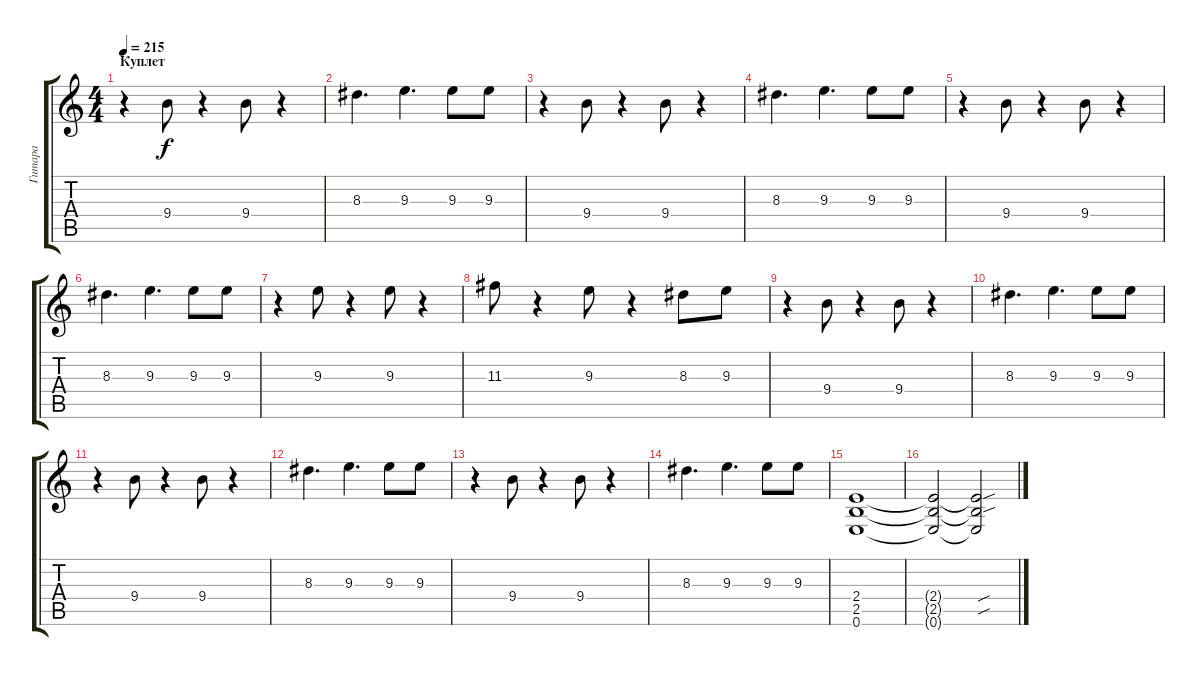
\track ("Гитара" "Гитара") {instrument acousticguitarsteel}
\staff {score tabs}
\tuning (E4 B3 G3 D3 A2 E2) {hide}
\ts (4 4)
\section ("" "Куплет")
\tempo 215
\clef g2
\ks c
r.4{dy f} 9.4.8 r.4 9.4.8 r.4 |
8.3.4{d} 9.3.4{d} 9.3.8 9.3.8 |
r.4 9.4.8 r.4 9.4.8 r.4 |
8.3.4{d} 9.3.4{d} 9.3.8 9.3.8 |
r.4 9.4.8 r.4 9.4.8 r.4 |
8.3.4{d} 9.3.4{d} 9.3.8 9.3.8 |
r.4 9.3.8 r.4 9.3.8 r.4 |
11.3.8 r.4 9.3.8 r.4 8.3.8 9.3.8 |
r.4 9.4.8 r.4 9.4.8 r.4 |
8.3.4{d} 9.3.4{d} 9.3.8 9.3.8 |
r.4 9.4.8 r.4 9.4.8 r.4 |
8.3.4{d} 9.3.4{d} 9.3.8 9.3.8 |
r.4 9.4.8 r.4 9.4.8 r.4 |
8.3.4{d} 9.3.4{d} 9.3.8 9.3.8 |
(2.4 2.5 0.6).1 |
(2.4{t} 2.5{t} 0.6{t}).2 (2.4{sou t} 2.5{sou t} 0.6{t}).2
